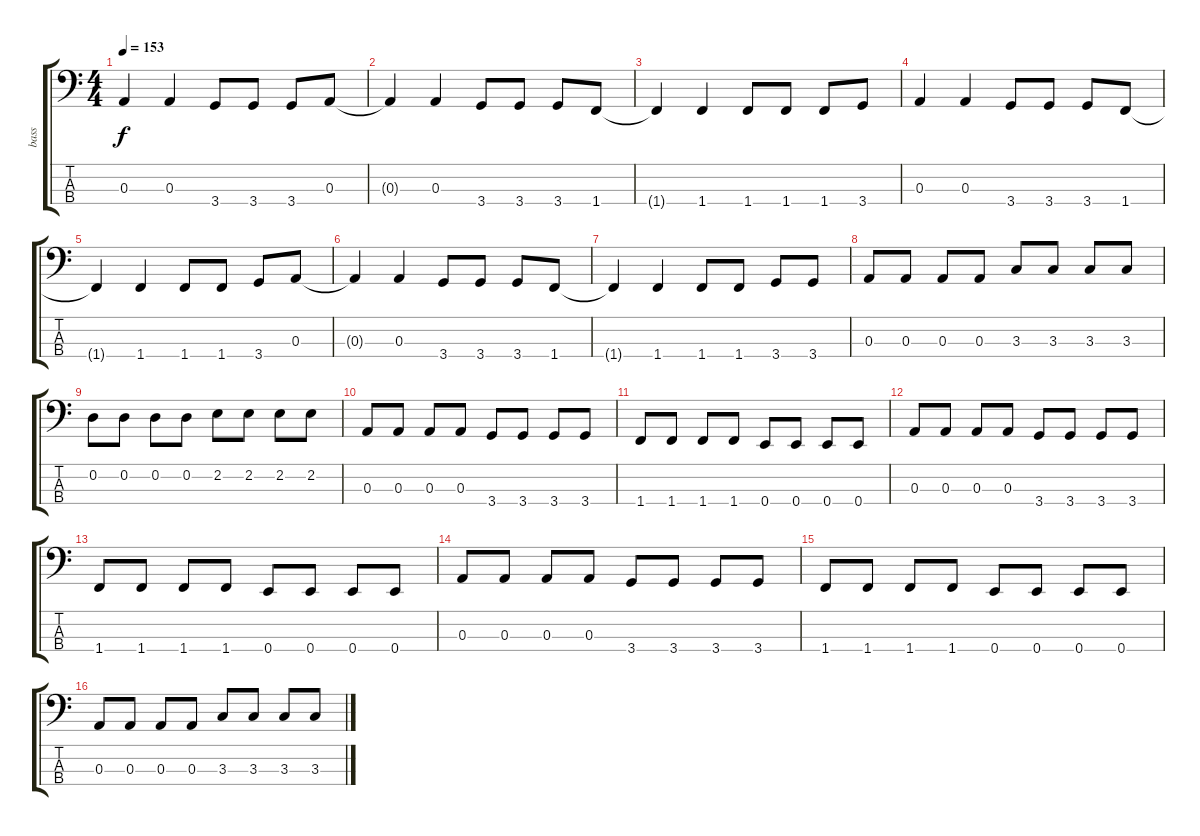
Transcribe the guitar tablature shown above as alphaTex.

\track ("bass" "bass") {instrument electricbassfinger}
\staff {score tabs}
\tuning (G2 D2 A1 E1) {hide}
\ts (4 4)
\tempo 153
\clef f4
\ks aminor
0.3.4{dy f} 0.3.4 3.4.8 3.4.8 3.4.8 0.3.8 |
0.3{t}.4 0.3.4 3.4.8 3.4.8 3.4.8 1.4.8 |
1.4{t}.4 1.4.4 1.4.8 1.4.8 1.4.8 3.4.8 |
0.3.4 0.3.4 3.4.8 3.4.8 3.4.8 1.4.8 |
1.4{t}.4 1.4.4 1.4.8 1.4.8 3.4.8 0.3.8 |
0.3{t}.4 0.3.4 3.4.8 3.4.8 3.4.8 1.4.8 |
1.4{t}.4 1.4.4 1.4.8 1.4.8 3.4.8 3.4.8 |
0.3.8 0.3.8 0.3.8 0.3.8 3.3.8 3.3.8 3.3.8 3.3.8 |
0.2.8 0.2.8 0.2.8 0.2.8 2.2.8 2.2.8 2.2.8 2.2.8 |
0.3.8 0.3.8 0.3.8 0.3.8 3.4.8 3.4.8 3.4.8 3.4.8 |
1.4.8 1.4.8 1.4.8 1.4.8 0.4.8 0.4.8 0.4.8 0.4.8 |
0.3.8 0.3.8 0.3.8 0.3.8 3.4.8 3.4.8 3.4.8 3.4.8 |
1.4.8 1.4.8 1.4.8 1.4.8 0.4.8 0.4.8 0.4.8 0.4.8 |
0.3.8 0.3.8 0.3.8 0.3.8 3.4.8 3.4.8 3.4.8 3.4.8 |
1.4.8 1.4.8 1.4.8 1.4.8 0.4.8 0.4.8 0.4.8 0.4.8 |
0.3.8 0.3.8 0.3.8 0.3.8 3.3.8 3.3.8 3.3.8 3.3.8
